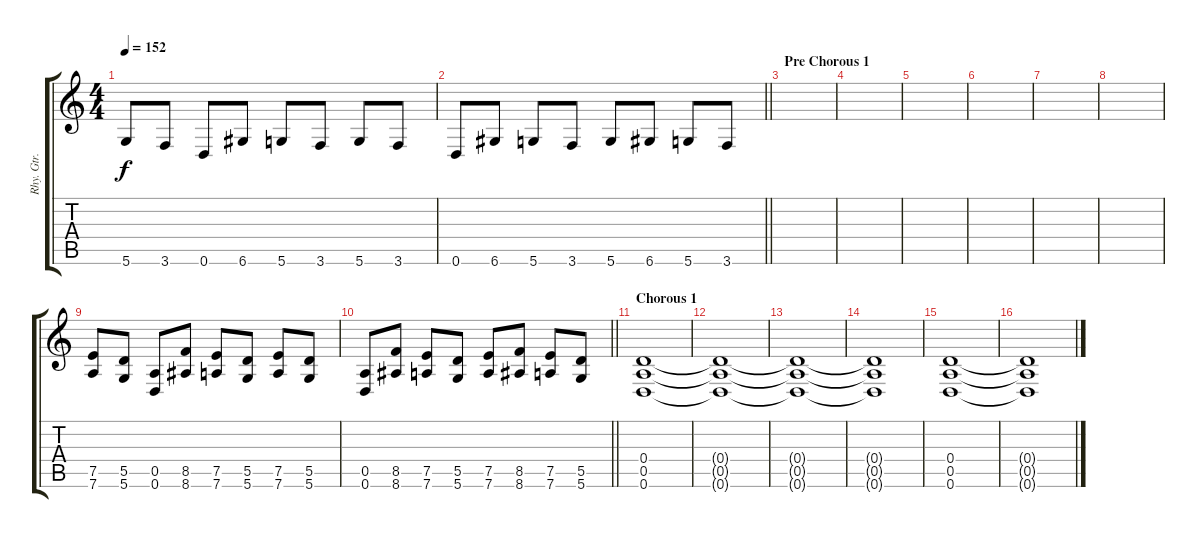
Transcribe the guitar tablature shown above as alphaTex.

\track ("Rhy. Gtr. 1" "Rhy. Gtr. ") {instrument distortionguitar}
\staff {score tabs}
\tuning (E4 B3 G3 D3 A2 D2) {hide}
\ts (4 4)
\tempo 152
\clef g2
\ks c
5.6.8{dy f} 3.6.8 0.6.8 6.6.8 5.6.8 3.6.8 5.6.8 3.6.8 |
\barLineRight lightlight
0.6.8 6.6.8 5.6.8 3.6.8 5.6.8 6.6.8 5.6.8 3.6.8 |
\section ("" "Pre Chorous 1")
|
|
|
|
|
|
(7.5 7.6).8{volume 5 instrument distortionguitar} (5.5 5.6).8 (0.5 0.6).8 (8.5 8.6).8 (7.5 7.6).8 (5.5 5.6).8 (7.5 7.6).8 (5.5 5.6).8 |
\barLineRight lightlight
(0.5 0.6).8 (8.5 8.6).8 (7.5 7.6).8 (5.5 5.6).8 (7.5 7.6).8 (8.5 8.6).8 (7.5 7.6).8 (5.5 5.6).8 |
\section ("" "Chorous 1")
(0.4 0.5 0.6).1{volume 4} |
(0.4{t} 0.5{t} 0.6{t}).1 |
(0.4{t} 0.5{t} 0.6{t}).1 |
(0.4{t} 0.5{t} 0.6{t}).1 |
(0.4 0.5 0.6).1 |
(0.4{t} 0.5{t} 0.6{t}).1
